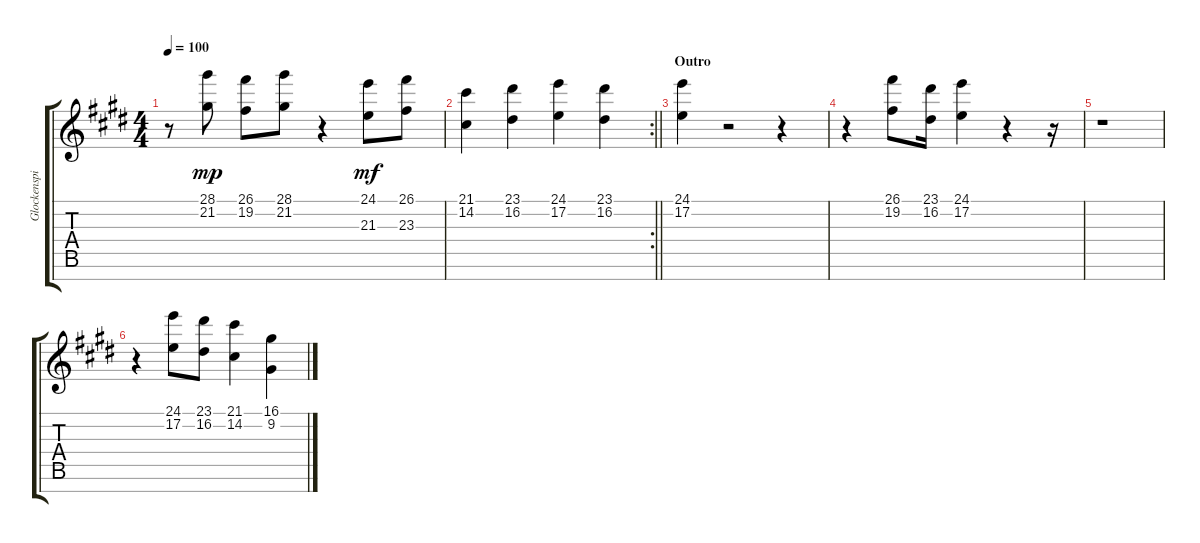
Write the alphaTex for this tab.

\track ("Glockenspiel" "Glockenspi") {instrument vibraphone}
\staff {score tabs}
\tuning (E4 B3 G3 D3 A2 E2 B1) {hide}
\ts (4 4)
\tempo 100
\clef g2
\ks e
r.8{dy f} (28.1 21.2).8{dy mp} (26.1 19.2).8 (28.1 21.2).8 r.4 (24.1 21.3).8{dy mf} (26.1 23.3).8 |
\rc 2
\barLineRight lightlight
(21.1 14.2).4 (23.1 16.2).4 (24.1 17.2).4 (23.1 16.2).4 |
\section ("" "Outro")
(24.1 17.2).4 r.2 r.4 |
r.4{volume 0} (26.1 19.2).8 (23.1 16.2).16 (24.1 17.2).4 r.4 r.16 |
r.1 |
r.4 (24.1 17.2).8 (23.1 16.2).8 (21.1 14.2).4 (16.1 9.2).4
